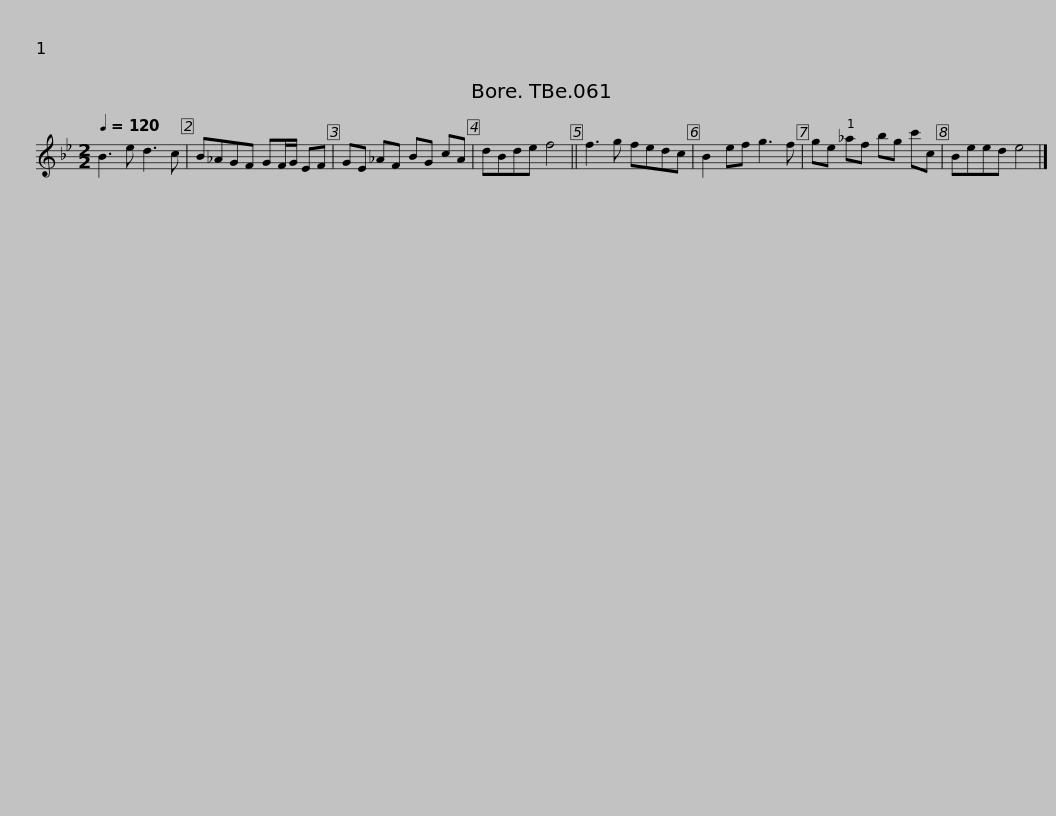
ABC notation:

X:1
L:1/8
Q:1/4=120
M:2/2
I:linebreak $
K:Bb
V:1 treble
V:1
 B3 e d3 c | B_AGF GF/G/ EF | GE _AF BG cA | dBde f4 ||$ f3 g fedc | %5
 B2 ef g3 f | ge _af bg c'c | Beed e4 |] %8
